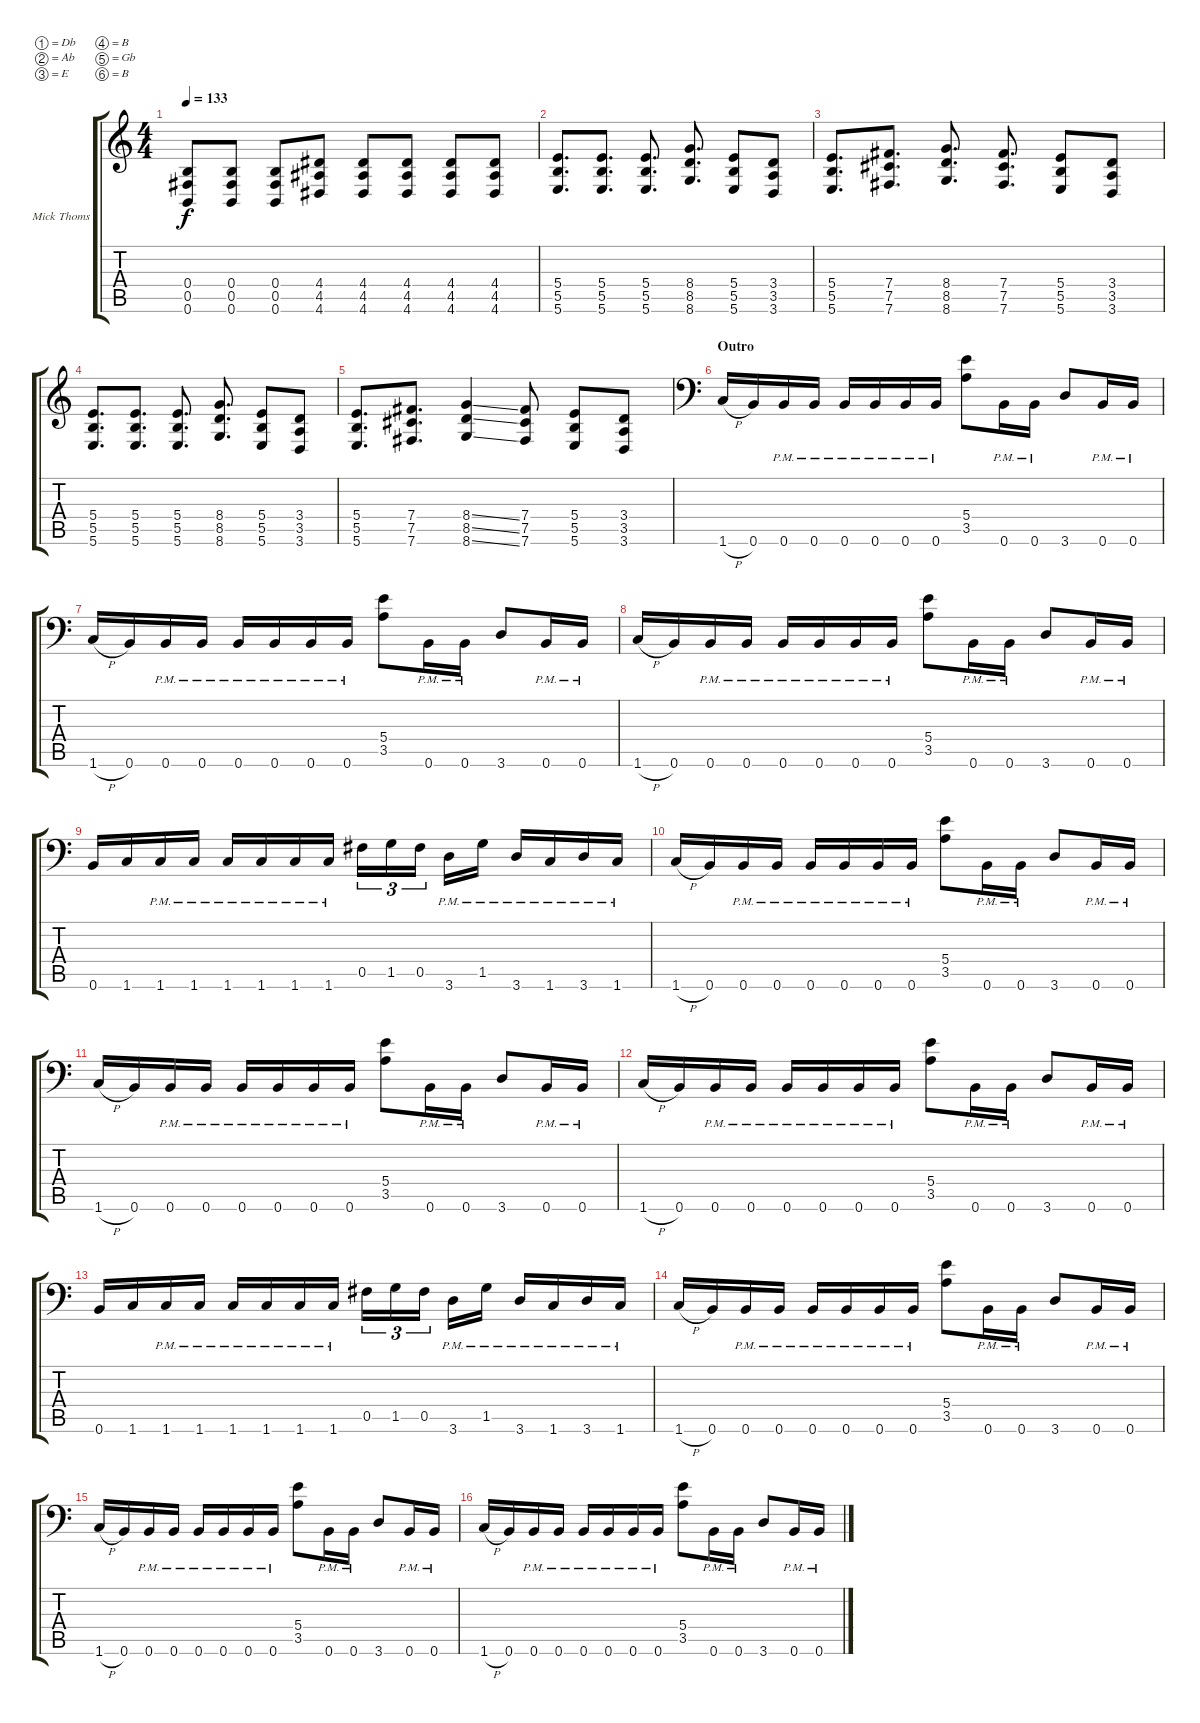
\bracketExtendMode groupsimilarinstruments
\firstSystemTrackNameOrientation horizontal
\otherSystemsTrackNameOrientation horizontal
\track ("Mick Thomson" "Mick Thoms") {instrument overdrivenguitar}
\staff {score tabs}
\tuning (Db4 Ab3 E3 B2 Gb2 B1)
\ts (4 4)
\tempo 133
\clef g2
\ks c
(0.4 0.5 0.6).8{dy f} (0.4 0.5 0.6).8 (0.4 0.5 0.6).8 (4.4 4.5 4.6).8 (4.4 4.5 4.6).8 (4.4 4.5 4.6).8 (4.4 4.5 4.6).8 (4.4 4.5 4.6).8 |
(5.4 5.5 5.6).8{d} (5.4 5.5 5.6).8{d} (5.4 5.5 5.6).8{d} (8.4 8.5 8.6).8{d} (5.4 5.5 5.6).8 (3.4 3.5 3.6).8 |
(5.4 5.5 5.6).8{d} (7.4 7.5 7.6).8{d} (8.4 8.5 8.6).8{d} (7.4 7.5 7.6).8{d} (5.4 5.5 5.6).8 (3.4 3.5 3.6).8 |
(5.4 5.5 5.6).8{d} (5.4 5.5 5.6).8{d} (5.4 5.5 5.6).8{d} (8.4 8.5 8.6).8{d} (5.4 5.5 5.6).8 (3.4 3.5 3.6).8 |
(5.4 5.5 5.6).8{d} (7.4 7.5 7.6).8{d} (8.4{ss} 8.5{ss} 8.6{ss}).4 (7.4 7.5 7.6).8 (5.4 5.5 5.6).8 (3.4 3.5 3.6).8 |
\section ("" "Outro")
\clef f4
1.6{h}.16 0.6.16 0.6{pm}.16 0.6{pm}.16 0.6{pm}.16 0.6{pm}.16 0.6{pm}.16 0.6{pm}.16 (5.4 3.5).8 0.6{pm}.16 0.6{pm}.16 3.6.8 0.6{pm}.16 0.6{pm}.16 |
1.6{h}.16 0.6.16 0.6{pm}.16 0.6{pm}.16 0.6{pm}.16 0.6{pm}.16 0.6{pm}.16 0.6{pm}.16 (5.4 3.5).8 0.6{pm}.16 0.6{pm}.16 3.6.8 0.6{pm}.16 0.6{pm}.16 |
1.6{h}.16 0.6.16 0.6{pm}.16 0.6{pm}.16 0.6{pm}.16 0.6{pm}.16 0.6{pm}.16 0.6{pm}.16 (5.4 3.5).8 0.6{pm}.16 0.6{pm}.16 3.6.8 0.6{pm}.16 0.6{pm}.16 |
0.6.16 1.6.16 1.6{pm}.16 1.6{pm}.16 1.6{pm}.16 1.6{pm}.16 1.6{pm}.16 1.6{pm}.16 0.5.16{tu (3 2)} 1.5.16{tu (3 2)} 0.5.16{tu (3 2)} 3.6{pm}.16 1.5{pm}.16 3.6{pm}.16 1.6{pm}.16 3.6{pm}.16 1.6{pm}.16 |
1.6{h}.16 0.6.16 0.6{pm}.16 0.6{pm}.16 0.6{pm}.16 0.6{pm}.16 0.6{pm}.16 0.6{pm}.16 (5.4 3.5).8 0.6{pm}.16 0.6{pm}.16 3.6.8 0.6{pm}.16 0.6{pm}.16 |
1.6{h}.16 0.6.16 0.6{pm}.16 0.6{pm}.16 0.6{pm}.16 0.6{pm}.16 0.6{pm}.16 0.6{pm}.16 (5.4 3.5).8 0.6{pm}.16 0.6{pm}.16 3.6.8 0.6{pm}.16 0.6{pm}.16 |
1.6{h}.16 0.6.16 0.6{pm}.16 0.6{pm}.16 0.6{pm}.16 0.6{pm}.16 0.6{pm}.16 0.6{pm}.16 (5.4 3.5).8 0.6{pm}.16 0.6{pm}.16 3.6.8 0.6{pm}.16 0.6{pm}.16 |
0.6.16 1.6.16 1.6{pm}.16 1.6{pm}.16 1.6{pm}.16 1.6{pm}.16 1.6{pm}.16 1.6{pm}.16 0.5.16{tu (3 2)} 1.5.16{tu (3 2)} 0.5.16{tu (3 2)} 3.6{pm}.16 1.5{pm}.16 3.6{pm}.16 1.6{pm}.16 3.6{pm}.16 1.6{pm}.16 |
1.6{h}.16 0.6.16 0.6{pm}.16 0.6{pm}.16 0.6{pm}.16 0.6{pm}.16 0.6{pm}.16 0.6{pm}.16 (5.4 3.5).8 0.6{pm}.16 0.6{pm}.16 3.6.8 0.6{pm}.16 0.6{pm}.16 |
1.6{h}.16 0.6.16 0.6{pm}.16 0.6{pm}.16 0.6{pm}.16 0.6{pm}.16 0.6{pm}.16 0.6{pm}.16 (5.4 3.5).8 0.6{pm}.16 0.6{pm}.16 3.6.8 0.6{pm}.16 0.6{pm}.16 |
1.6{h}.16 0.6.16 0.6{pm}.16 0.6{pm}.16 0.6{pm}.16 0.6{pm}.16 0.6{pm}.16 0.6{pm}.16 (5.4 3.5).8 0.6{pm}.16 0.6{pm}.16 3.6.8 0.6{pm}.16 0.6{pm}.16
